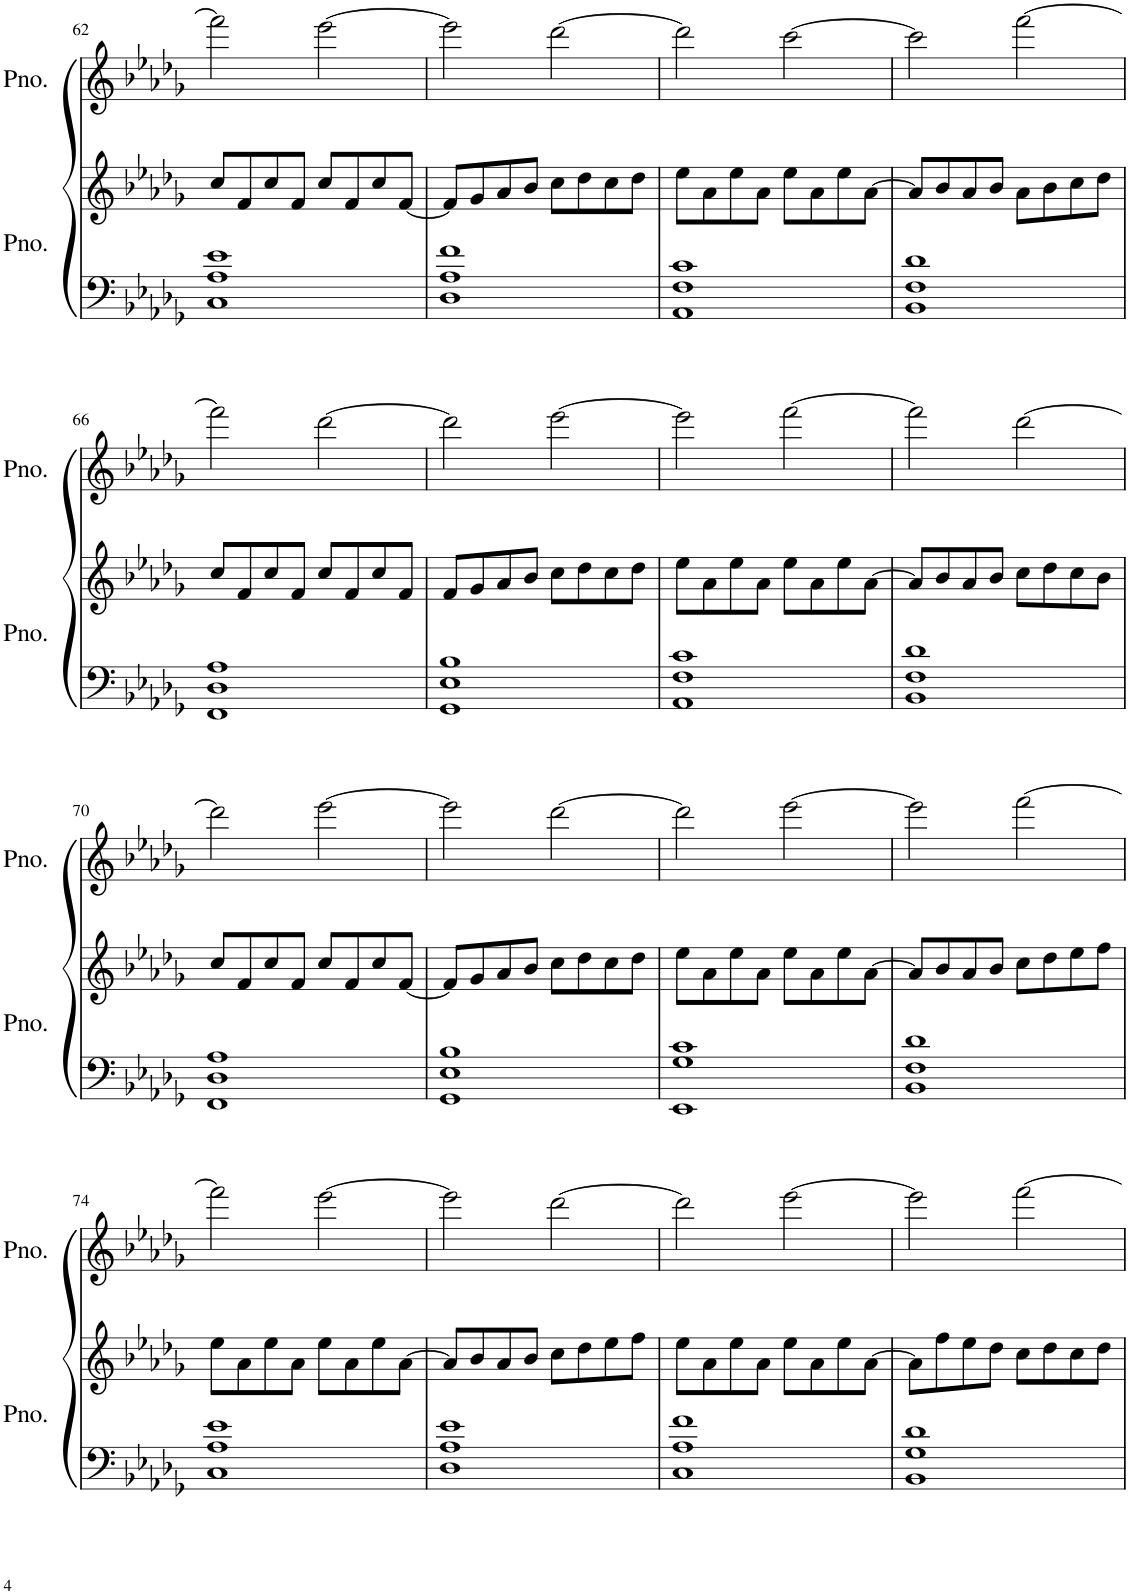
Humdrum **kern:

**kern	**kern	**kern
*part2	*part2	*part1
*staff3	*staff2	*staff1
*I"Piano	*	*I"Piano
*I'Pno.	*	*I'Pno.
!!LO:PB:g=z
*clefF4	*clefG2	*clefG2
*k[b-e-a-d-g-]	*k[b-e-a-d-g-]	*k[b-e-a-d-g-]
*M4/4	*M4/4	*M4/4
*met(c)	*met(c)	*met(c)
=62	=62	=62
1C 1A- 1e-	8cc/L	2fff\]
.	8f/	.
.	8cc/	.
.	8f/J	.
.	8cc/L	[2eee-\
.	8f/	.
.	8cc/	.
.	[8f/J	.
=63	=63	=63
1D- 1A- 1f	8f/L]	2eee-\]
.	8g-/	.
.	8a-/	.
.	8b-/J	.
.	8cc\L	[2ddd-\
.	8dd-\	.
.	8cc\	.
.	8dd-\J	.
=64	=64	=64
1AA- 1F 1c	8ee-\L	2ddd-\]
.	8a-\	.
.	8ee-\	.
.	8a-\J	.
.	8ee-\L	[2ccc\
.	8a-\	.
.	8ee-\	.
.	[8a-\J	.
=65	=65	=65
1BB- 1F 1d-	8a-/L]	2ccc\]
.	8b-/	.
.	8a-/	.
.	8b-/J	.
.	8a-\L	[2fff\
.	8b-\	.
.	8cc\	.
.	8dd-\J	.
!!LO:LB:g=z
=66	=66	=66
1FF 1D- 1A-	8cc/L	2fff\]
.	8f/	.
.	8cc/	.
.	8f/J	.
.	8cc/L	[2ddd-\
.	8f/	.
.	8cc/	.
.	8f/J	.
=67	=67	=67
1GG- 1E- 1B-	8f/L	2ddd-\]
.	8g-/	.
.	8a-/	.
.	8b-/J	.
.	8cc\L	[2eee-\
.	8dd-\	.
.	8cc\	.
.	8dd-\J	.
=68	=68	=68
1AA- 1F 1c	8ee-\L	2eee-\]
.	8a-\	.
.	8ee-\	.
.	8a-\J	.
.	8ee-\L	[2fff\
.	8a-\	.
.	8ee-\	.
.	[8a-\J	.
=69	=69	=69
1BB- 1F 1d-	8a-/L]	2fff\]
.	8b-/	.
.	8a-/	.
.	8b-/J	.
.	8cc\L	[2ddd-\
.	8dd-\	.
.	8cc\	.
.	8b-\J	.
!!LO:LB:g=z
=70	=70	=70
1FF 1D- 1A-	8cc/L	2ddd-\]
.	8f/	.
.	8cc/	.
.	8f/J	.
.	8cc/L	[2eee-\
.	8f/	.
.	8cc/	.
.	[8f/J	.
=71	=71	=71
1GG- 1E- 1B-	8f/L]	2eee-\]
.	8g-/	.
.	8a-/	.
.	8b-/J	.
.	8cc\L	[2ddd-\
.	8dd-\	.
.	8cc\	.
.	8dd-\J	.
=72	=72	=72
1EE- 1G- 1c	8ee-\L	2ddd-\]
.	8a-\	.
.	8ee-\	.
.	8a-\J	.
.	8ee-\L	[2eee-\
.	8a-\	.
.	8ee-\	.
.	[8a-\J	.
=73	=73	=73
1BB- 1F 1d-	8a-/L]	2eee-\]
.	8b-/	.
.	8a-/	.
.	8b-/J	.
.	8cc\L	[2fff\
.	8dd-\	.
.	8ee-\	.
.	8ff\J	.
!!LO:LB:g=z
=74	=74	=74
1C 1A- 1e-	8ee-\L	2fff\]
.	8a-\	.
.	8ee-\	.
.	8a-\J	.
.	8ee-\L	[2eee-\
.	8a-\	.
.	8ee-\	.
.	[8a-\J	.
=75	=75	=75
1D- 1A- 1e-	8a-/L]	2eee-\]
.	8b-/	.
.	8a-/	.
.	8b-/J	.
.	8cc\L	[2ddd-\
.	8dd-\	.
.	8ee-\	.
.	8ff\J	.
=76	=76	=76
1C 1A- 1f	8ee-\L	2ddd-\]
.	8a-\	.
.	8ee-\	.
.	8a-\J	.
.	8ee-\L	[2eee-\
.	8a-\	.
.	8ee-\	.
.	[8a-\J	.
=77	=77	=77
1BB- 1G- 1d-	8a-\L]	2eee-\]
.	8ff\	.
.	8ee-\	.
.	8dd-\J	.
.	8cc\L	[2fff\
.	8dd-\	.
.	8cc\	.
.	8dd-\J	.
=	=	=
*-	*-	*-
